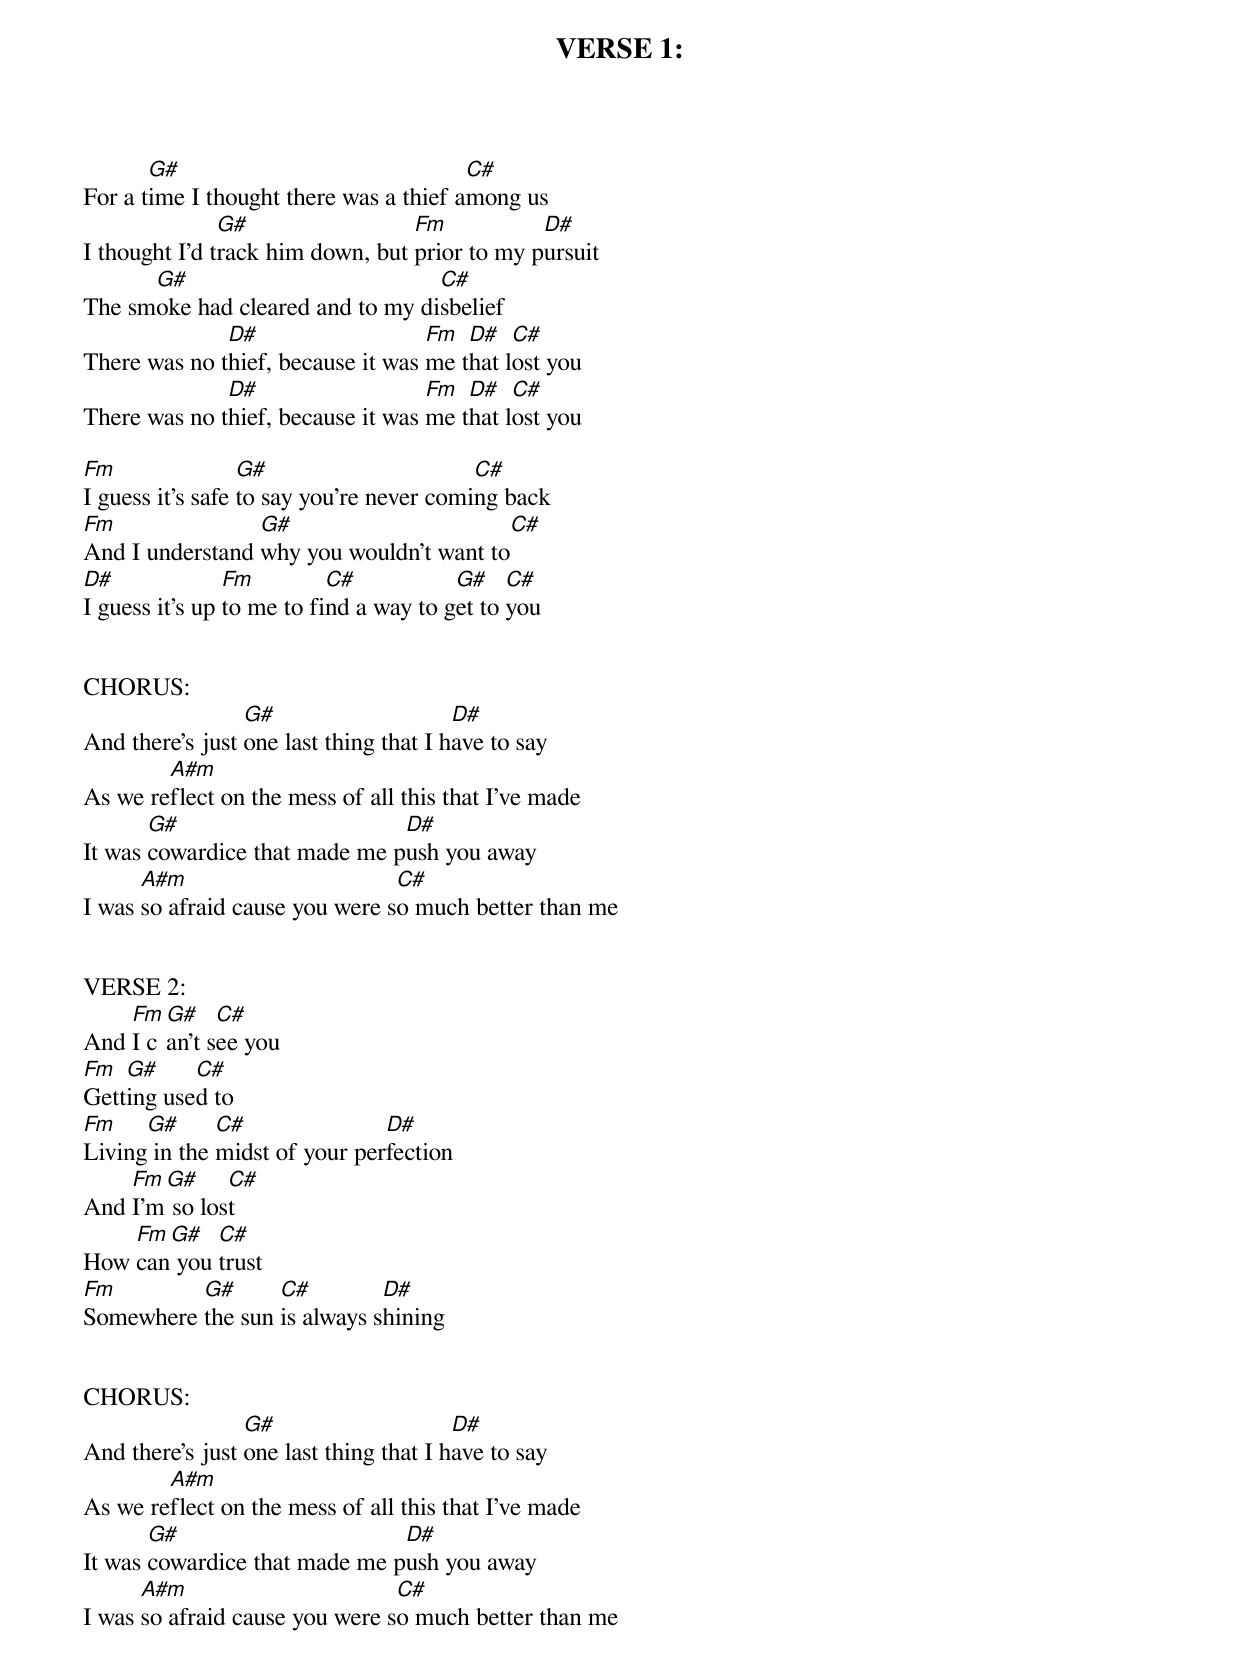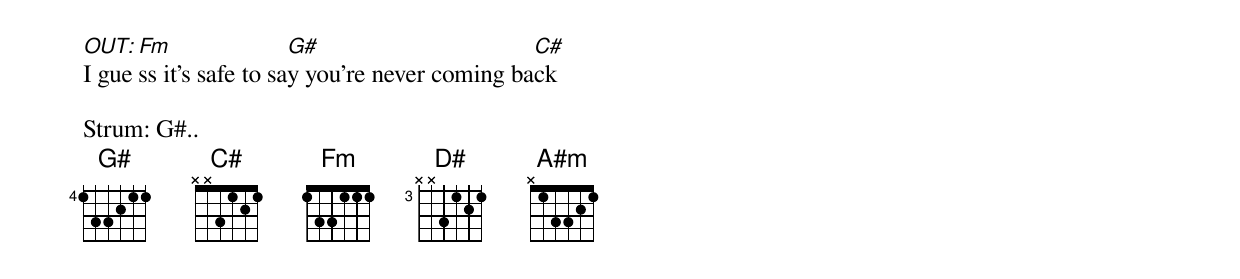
VERSE 1:
       G#                               C#
For a time I thought there was a thief among us
               G#                 Fm           D#
I thought I’d track him down, but prior to my pursuit
      G#                          C#
The smoke had cleared and to my disbelief
              D#                   Fm  D#   C#
There was no thief, because it was me that lost you
              D#                   Fm  D#   C#
There was no thief, because it was me that lost you

Fm                G#                      C#
I guess it’s safe to say you’re never coming back
Fm               G#                       C#
And I understand why you wouldn’t want to
D#              Fm         C#           G#    C#
I guess it’s up to me to find a way to get to you


CHORUS:
                 G#                     D#
And there's just one last thing that I have to say
        A#m
As we reflect on the mess of all this that I've made
       G#                      D#
It was cowardice that made me push you away
      A#m                       C#
I was so afraid cause you were so much better than me


VERSE 2:
    Fm G#    C#
And I can’t see you
Fm  G#     C#
Getting used to
Fm    G#      C#               D#
Living in the midst of your perfection
    Fm G#     C#
And I'm so lost
    Fm G#   C#
How can you trust
Fm        G#      C#         D#
Somewhere the sun is always shining


CHORUS:
                 G#                     D#
And there's just one last thing that I have to say
        A#m
As we reflect on the mess of all this that I've made
       G#                      D#
It was cowardice that made me push you away
      A#m                       C#
I was so afraid cause you were so much better than me

OUT: Fm                G#                      C#
I guess it’s safe to say you’re never coming back

Strum: G#..
